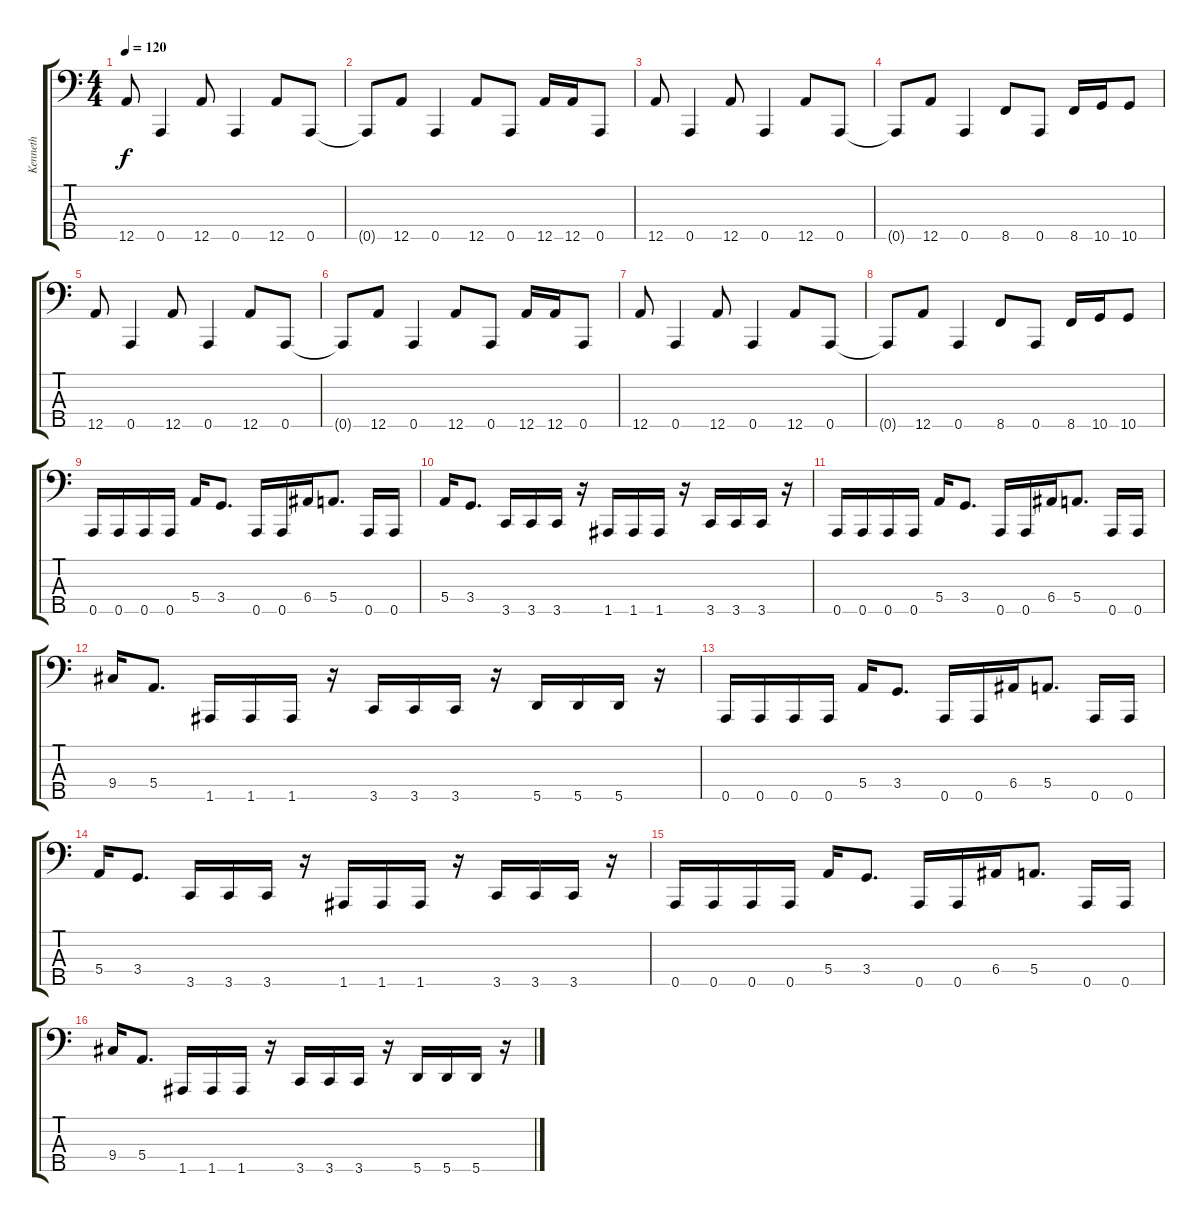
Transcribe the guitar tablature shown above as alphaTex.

\track ("Kenneth" "Kenneth") {instrument electricbasspick}
\staff {score tabs}
\tuning (G2 D2 A1 E1 A0) {hide}
\ts (4 4)
\tempo 120
\clef f4
\ks c
12.5.8{dy f} 0.5.4 12.5.8 0.5.4 12.5.8 0.5.8 |
0.5{t}.8 12.5.8 0.5.4 12.5.8 0.5.8 12.5.16 12.5.16 0.5.8 |
12.5.8 0.5.4 12.5.8 0.5.4 12.5.8 0.5.8 |
0.5{t}.8 12.5.8 0.5.4 8.5.8 0.5.8 8.5.16 10.5.16 10.5.8 |
12.5.8 0.5.4 12.5.8 0.5.4 12.5.8 0.5.8 |
0.5{t}.8 12.5.8 0.5.4 12.5.8 0.5.8 12.5.16 12.5.16 0.5.8 |
12.5.8 0.5.4 12.5.8 0.5.4 12.5.8 0.5.8 |
0.5{t}.8 12.5.8 0.5.4 8.5.8 0.5.8 8.5.16 10.5.16 10.5.8 |
0.5.16 0.5.16 0.5.16 0.5.16 5.4.16 3.4.8{d} 0.5.16 0.5.16 6.4.16 5.4.8{d} 0.5.16 0.5.16 |
5.4.16 3.4.8{d} 3.5.16 3.5.16 3.5.16 r.16 1.5.16 1.5.16 1.5.16 r.16 3.5.16 3.5.16 3.5.16 r.16 |
0.5.16 0.5.16 0.5.16 0.5.16 5.4.16 3.4.8{d} 0.5.16 0.5.16 6.4.16 5.4.8{d} 0.5.16 0.5.16 |
9.4.16 5.4.8{d} 1.5.16 1.5.16 1.5.16 r.16 3.5.16 3.5.16 3.5.16 r.16 5.5.16 5.5.16 5.5.16 r.16 |
0.5.16 0.5.16 0.5.16 0.5.16 5.4.16 3.4.8{d} 0.5.16 0.5.16 6.4.16 5.4.8{d} 0.5.16 0.5.16 |
5.4.16 3.4.8{d} 3.5.16 3.5.16 3.5.16 r.16 1.5.16 1.5.16 1.5.16 r.16 3.5.16 3.5.16 3.5.16 r.16 |
0.5.16 0.5.16 0.5.16 0.5.16 5.4.16 3.4.8{d} 0.5.16 0.5.16 6.4.16 5.4.8{d} 0.5.16 0.5.16 |
9.4.16 5.4.8{d} 1.5.16 1.5.16 1.5.16 r.16 3.5.16 3.5.16 3.5.16 r.16 5.5.16 5.5.16 5.5.16 r.16
